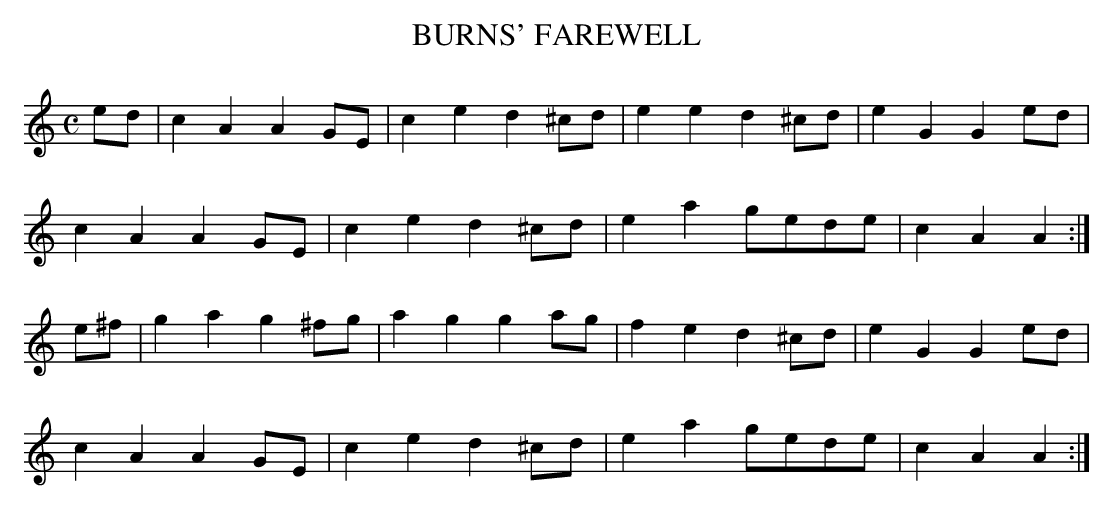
X:1
T:BURNS' FAREWELL
Y:"moderate"
M:C
L:1/8
K:Am
ed|c2A2 A2GE|c2e2 d2^cd|e2e2 d2^cd|e2G2 G2ed|
c2A2 A2GE|c2e2 d2^cd|e2a2 gede|c2A2 A2:|
e^f|g2a2 g2^fg|a2g2 g2ag|f2e2 d2^cd|e2G2 G2ed|
c2A2 A2GE|c2e2 d2^cd|e2a2 gede|c2A2A2:|
